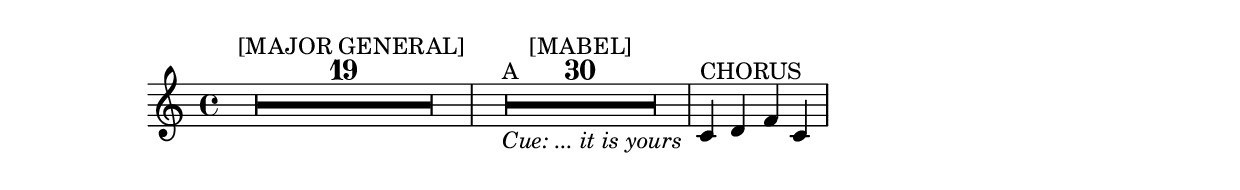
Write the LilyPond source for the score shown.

%% Do not edit this file; it is auto-generated from input/new
%% This file is in the public domain.
\version "2.11.62"

\header {
texidoces = "
Los elementos de marcado aplicados a un silencio multicompás se
centran encima o debajo de éste.  Los elementos de marcado extensos
que se adjuntan a silencios multicompás no producen la expansión del
compás.  Para expandir un silencio multicompás de forma que quepa todo
el marcado, utilice un silencio de separación con un marcado aplicado
antes del silencio multicompás.

Observe que el silencio separador produce la inserción de un compás.
El texto aplicado a un siencio sparador de esta forma se alinea por la
izquierda a la posición en que la nota estaría situada dentro del
compás, pero si la longitud del compás está determinada por la
longitud del texto, éste aparecerá centrado.

"

doctitlees = "Marcado de silencios multicompás"
  lsrtags = "rhythms, text"
  texidoc = "Markups attached to a multi-measure rest will be
centered above or below it.  Long markups attached to multi-measure
rests do not cause the measure to expand.  To expand a multi-measure
rest to fit the markup, use a spacer rest with an attached markup
before the multi-measure rest.

Note that the spacer rest causes a bar line to be inserted.  Text attached
to a spacer rest in this way is left-aligned to the position where
the note would be placed in the measure, but if the measure length is
determined by the length of the text, the text will appear to be
centered."
  doctitle = "Multi-measure rest markup"
} % begin verbatim

\relative c' {
  \compressFullBarRests
  \textLengthOn
  s1*0^\markup { [MAJOR GENERAL] }
  R1*19
  s1*0_\markup { \italic { Cue: ... it is yours } }
  s1*0^\markup { A }
  R1*30^\markup { [MABEL] }
  \textLengthOff
  c4^\markup { CHORUS } d f c
}
